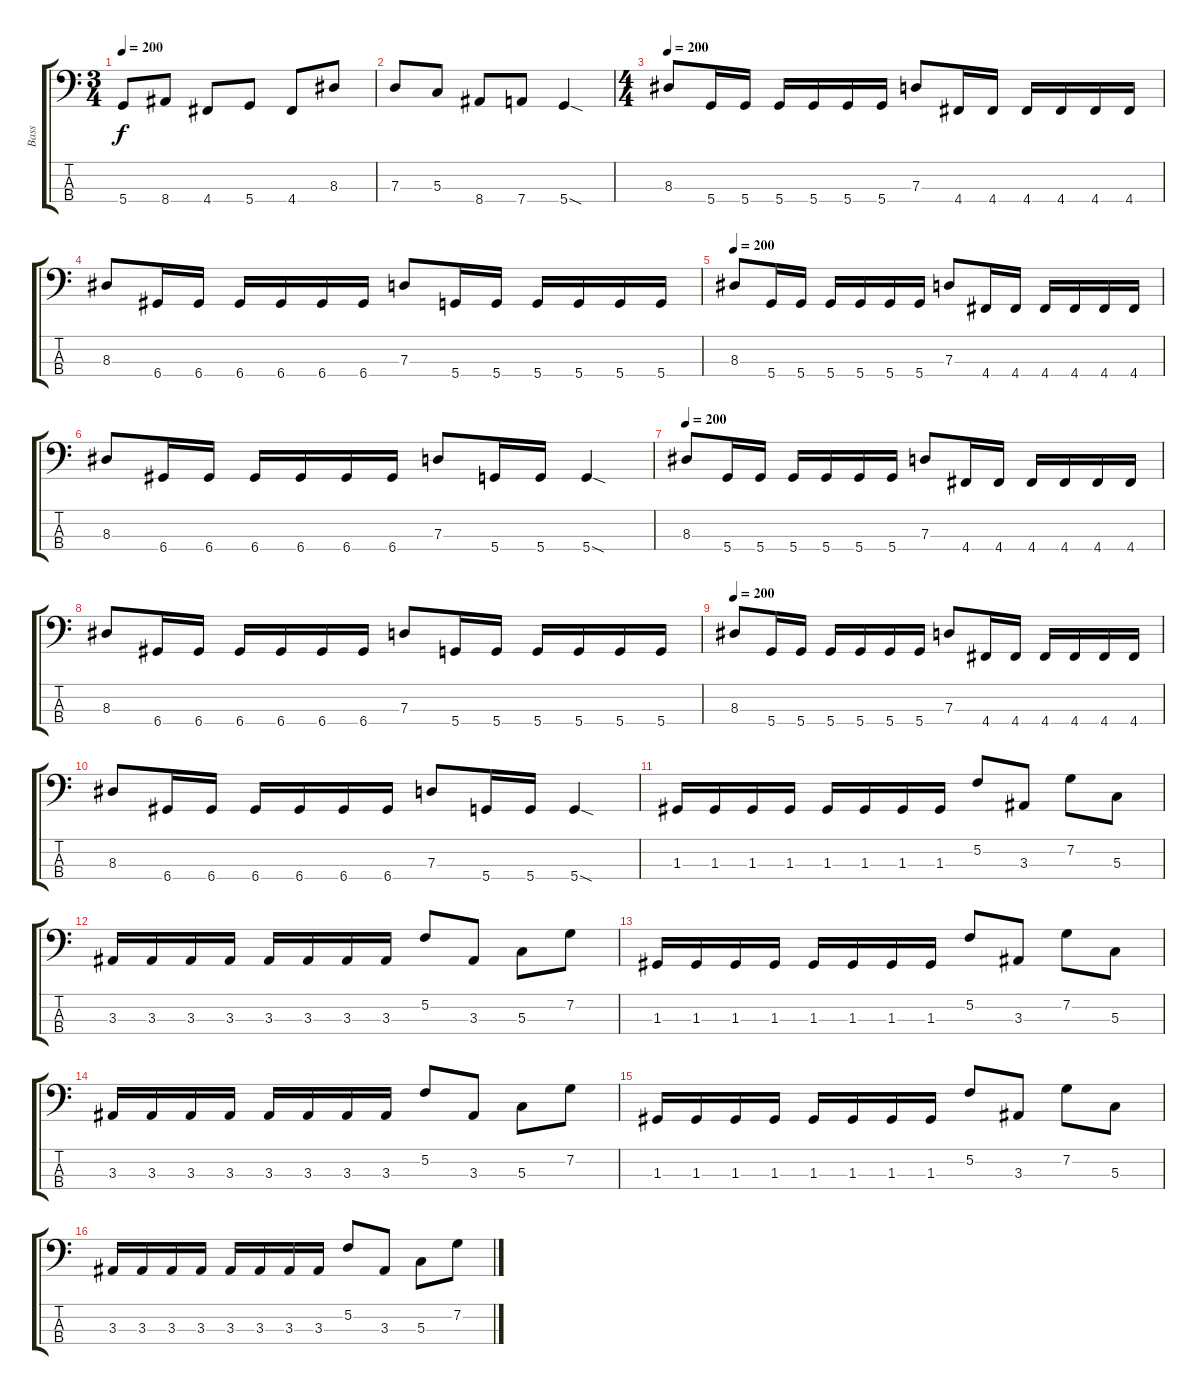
\track ("Bass" "Bass") {instrument fretlessbass}
\staff {score tabs}
\tuning (F2 C2 G1 D1) {hide}
\ts (3 4)
\tempo 200
\clef f4
\ks c
5.4.8{dy f} 8.4.8 4.4.8 5.4.8 4.4.8 8.3.8 |
7.3.8 5.3.8 8.4.8 7.4.8 5.4{sod}.4 |
\ts (4 4)
\tempo 200
8.3.8 5.4.16 5.4.16 5.4.16 5.4.16 5.4.16 5.4.16 7.3.8 4.4.16 4.4.16 4.4.16 4.4.16 4.4.16 4.4.16 |
8.3.8 6.4.16 6.4.16 6.4.16 6.4.16 6.4.16 6.4.16 7.3.8 5.4.16 5.4.16 5.4.16 5.4.16 5.4.16 5.4.16 |
\tempo 200
8.3.8 5.4.16 5.4.16 5.4.16 5.4.16 5.4.16 5.4.16 7.3.8 4.4.16 4.4.16 4.4.16 4.4.16 4.4.16 4.4.16 |
8.3.8 6.4.16 6.4.16 6.4.16 6.4.16 6.4.16 6.4.16 7.3.8 5.4.16 5.4.16 5.4{sod}.4 |
\tempo 200
8.3.8 5.4.16 5.4.16 5.4.16 5.4.16 5.4.16 5.4.16 7.3.8 4.4.16 4.4.16 4.4.16 4.4.16 4.4.16 4.4.16 |
8.3.8 6.4.16 6.4.16 6.4.16 6.4.16 6.4.16 6.4.16 7.3.8 5.4.16 5.4.16 5.4.16 5.4.16 5.4.16 5.4.16 |
\tempo 200
8.3.8 5.4.16 5.4.16 5.4.16 5.4.16 5.4.16 5.4.16 7.3.8 4.4.16 4.4.16 4.4.16 4.4.16 4.4.16 4.4.16 |
8.3.8 6.4.16 6.4.16 6.4.16 6.4.16 6.4.16 6.4.16 7.3.8 5.4.16 5.4.16 5.4{sod}.4 |
1.3.16 1.3.16 1.3.16 1.3.16 1.3.16 1.3.16 1.3.16 1.3.16 5.2.8 3.3.8 7.2.8 5.3.8 |
3.3.16 3.3.16 3.3.16 3.3.16 3.3.16 3.3.16 3.3.16 3.3.16 5.2.8 3.3.8 5.3.8 7.2.8 |
1.3.16 1.3.16 1.3.16 1.3.16 1.3.16 1.3.16 1.3.16 1.3.16 5.2.8 3.3.8 7.2.8 5.3.8 |
3.3.16 3.3.16 3.3.16 3.3.16 3.3.16 3.3.16 3.3.16 3.3.16 5.2.8 3.3.8 5.3.8 7.2.8 |
1.3.16 1.3.16 1.3.16 1.3.16 1.3.16 1.3.16 1.3.16 1.3.16 5.2.8 3.3.8 7.2.8 5.3.8 |
3.3.16 3.3.16 3.3.16 3.3.16 3.3.16 3.3.16 3.3.16 3.3.16 5.2.8 3.3.8 5.3.8 7.2.8
